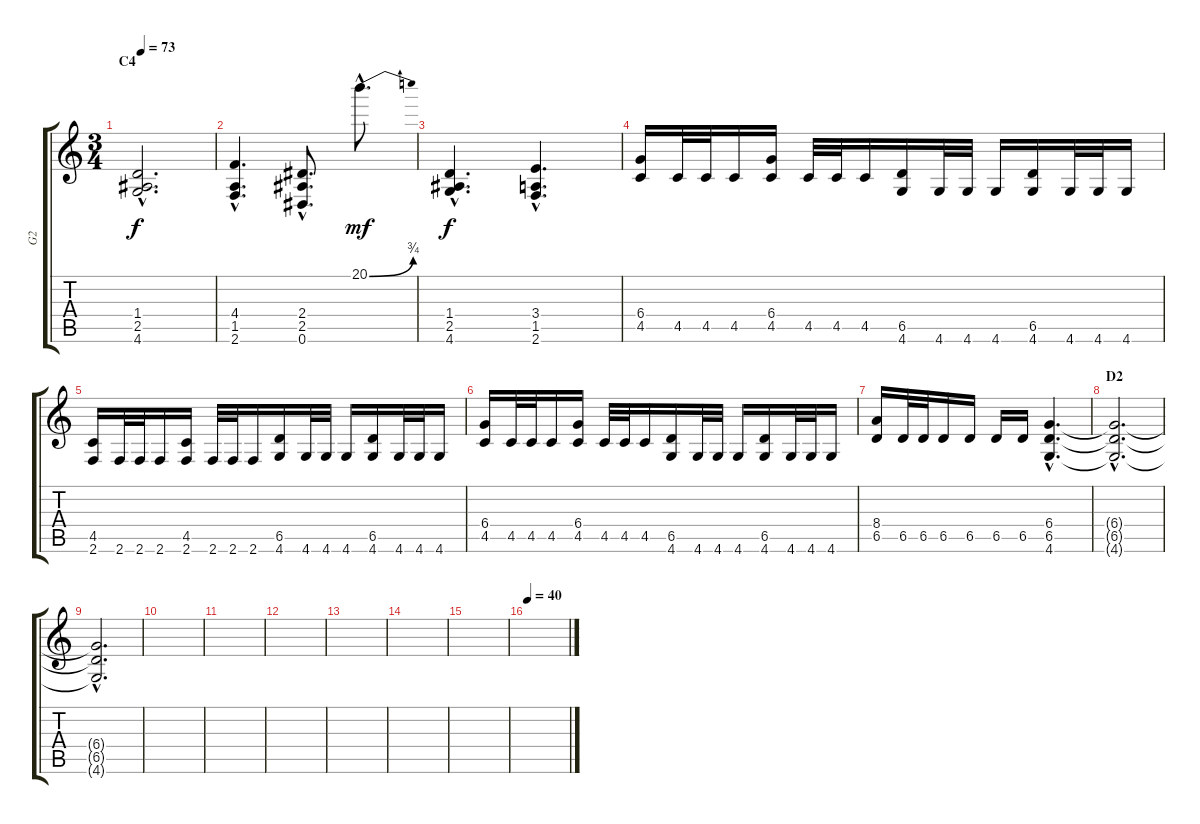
\track ("G2" "G2") {instrument overdrivenguitar}
\staff {score tabs}
\tuning (Eb4 Bb3 Gb3 Db3 Ab2 Eb2) {hide}
\ts (3 4)
\section ("" "C4")
\tempo 73
\clef g2
\ks c
(1.4{hac} 2.5{hac} 4.6{hac}).2{d dy f} |
(4.4{hac} 1.5{hac} 2.6{hac}).4{d} (2.4{hac} 2.5{hac} 0.6{hac}).8{d} 20.1{be (bend 0 0 60 3) hac}.8{d dy mf} |
(1.4{hac} 2.5{hac} 4.6{hac}).4{d dy f} (3.4{hac} 1.5{hac} 2.6{hac}).4{d} |
(6.4 4.5).16 4.5.32 4.5.32 4.5.16 (6.4 4.5).16 4.5.32 4.5.32 4.5.16 (6.5 4.6).16 4.6.32 4.6.32 4.6.16 (6.5 4.6).16 4.6.32 4.6.32 4.6.16 |
(4.5 2.6).16 2.6.32 2.6.32 2.6.16 (4.5 2.6).16 2.6.32 2.6.32 2.6.16 (6.5 4.6).16 4.6.32 4.6.32 4.6.16 (6.5 4.6).16 4.6.32 4.6.32 4.6.16 |
(6.4 4.5).16 4.5.32 4.5.32 4.5.16 (6.4 4.5).16 4.5.32 4.5.32 4.5.16 (6.5 4.6).16 4.6.32 4.6.32 4.6.16 (6.5 4.6).16 4.6.32 4.6.32 4.6.16 |
(8.4 6.5).16 6.5.32 6.5.32 6.5.16 6.5.16 6.5.16 6.5.16 (6.4{hac} 6.5{hac} 4.6{hac}).4{d volume 0} |
\section ("" "D2")
(6.4{hac t} 6.5{hac t} 4.6{hac t}).2{d} |
(6.4{hac t} 6.5{hac t} 4.6{hac t}).2{d} |
|
|
|
|
|
|
\tempo 40
